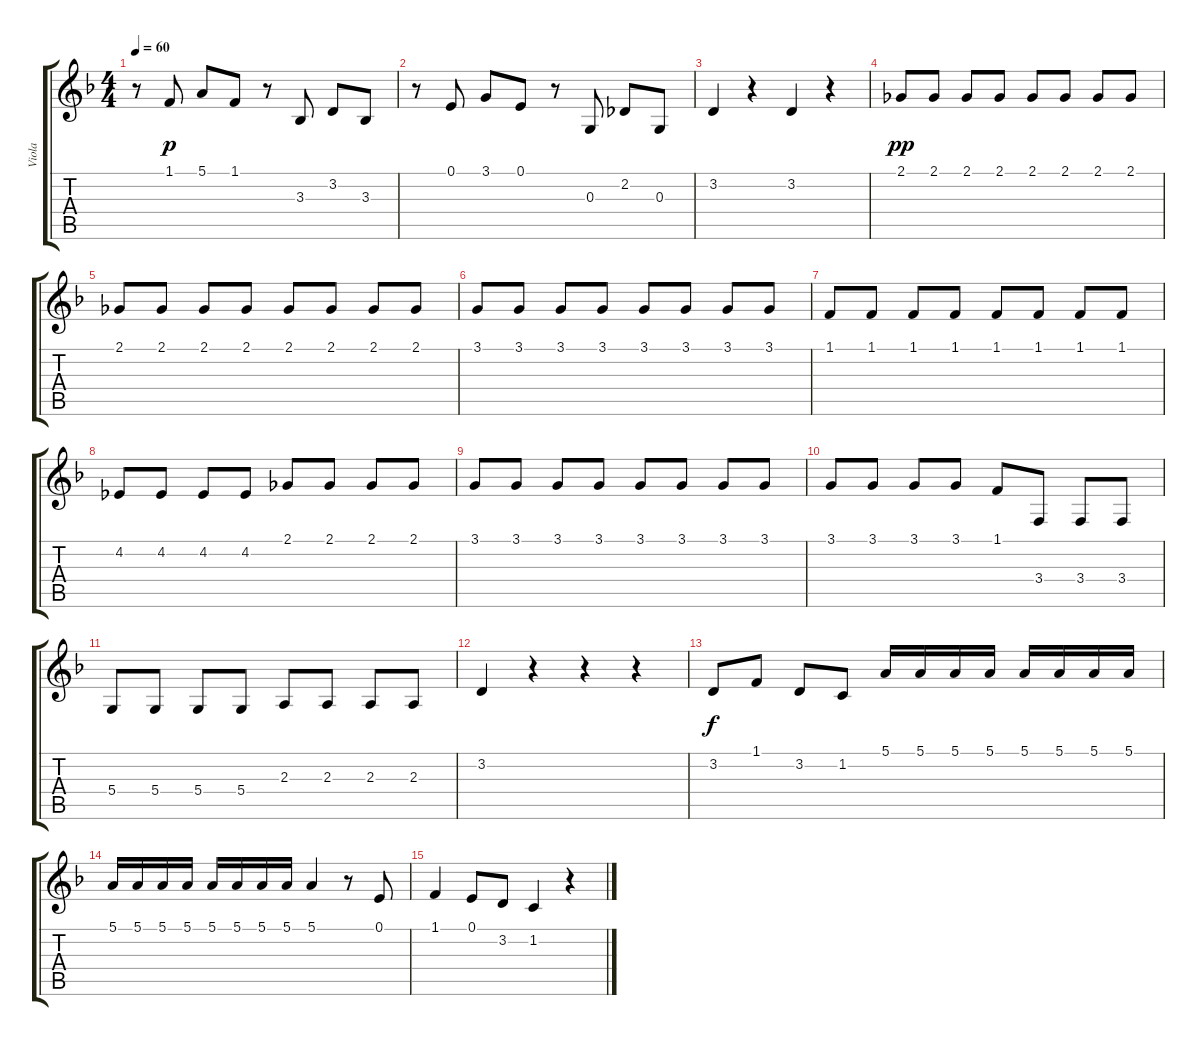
\track ("Viola" "Viola") {instrument viola}
\staff {score tabs}
\tuning (E4 B3 G3 D3 A2 E2) {hide}
\ts (4 4)
\tempo 60
\clef g2
\ks f
r.8{dy p} 1.1.8 5.1.8 1.1.8 r.8 3.3.8 3.2.8 3.3.8 |
r.8 0.1.8 3.1.8 0.1.8 r.8 0.3.8 2.2.8 0.3.8 |
3.2.4 r.4 3.2.4 r.4 |
2.1.8{dy pp} 2.1.8 2.1.8 2.1.8 2.1.8 2.1.8 2.1.8 2.1.8 |
2.1.8 2.1.8 2.1.8 2.1.8 2.1.8 2.1.8 2.1.8 2.1.8 |
3.1.8 3.1.8 3.1.8 3.1.8 3.1.8 3.1.8 3.1.8 3.1.8 |
1.1.8 1.1.8 1.1.8 1.1.8 1.1.8 1.1.8 1.1.8 1.1.8 |
4.2.8 4.2.8 4.2.8 4.2.8 2.1.8 2.1.8 2.1.8 2.1.8 |
3.1.8 3.1.8 3.1.8 3.1.8 3.1.8 3.1.8 3.1.8 3.1.8 |
3.1.8 3.1.8 3.1.8 3.1.8 1.1.8 3.4.8 3.4.8 3.4.8 |
5.4.8 5.4.8 5.4.8 5.4.8 2.3.8 2.3.8 2.3.8 2.3.8 |
3.2.4 r.4 r.4 r.4 |
3.2.8{dy f} 1.1.8 3.2.8 1.2.8 5.1.16 5.1.16 5.1.16 5.1.16 5.1.16 5.1.16 5.1.16 5.1.16 |
5.1.16 5.1.16 5.1.16 5.1.16 5.1.16 5.1.16 5.1.16 5.1.16 5.1.4 r.8 0.1.8 |
1.1.4 0.1.8 3.2.8 1.2.4 r.4
